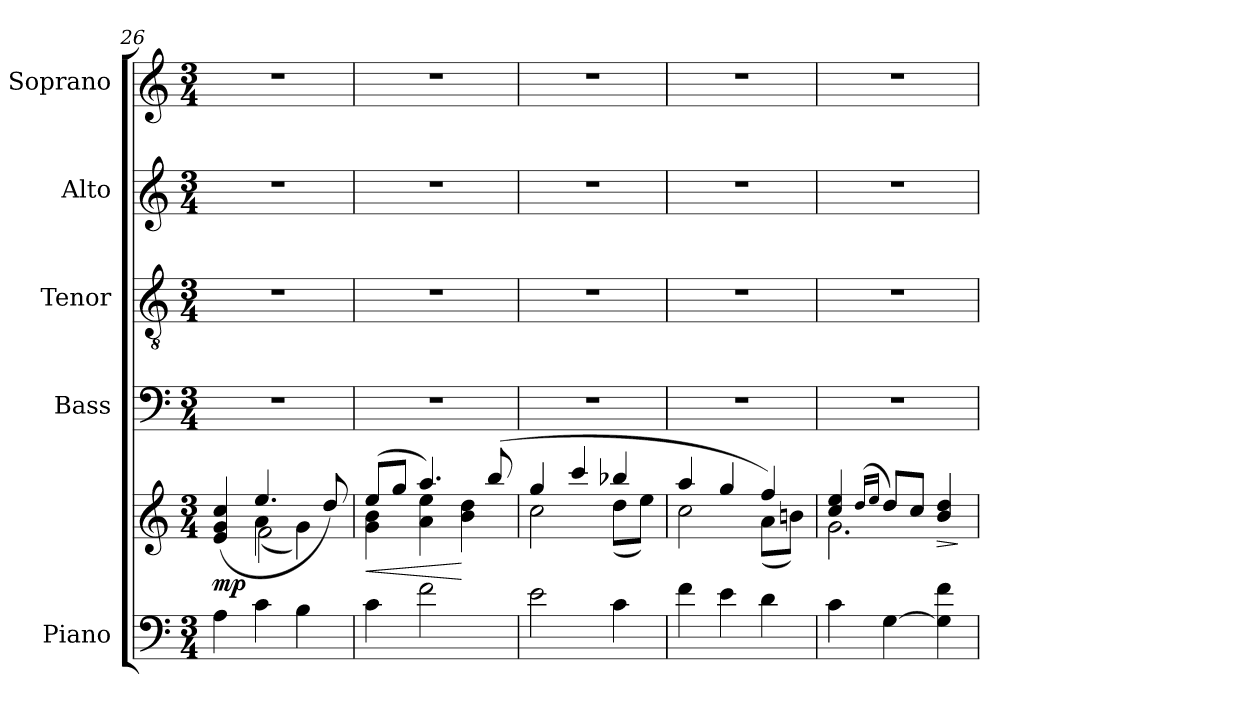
**kern	**kern	**dynam	**kern	**kern	**kern	**kern
*part5	*part5	*part5	*part4	*part3	*part2	*part1
*staff6	*staff5	*staff5/6	*staff4	*staff3	*staff2	*staff1
*I"Piano	*	*	*I"Bass	*I"Tenor	*I"Alto	*I"Soprano
*I'Pno.	*	*	*I'B.	*I'T.	*I'A.	*I'S.
*clefF4	*clefG2	*	*clefF4	*clefGv2	*clefG2	*clefG2
*	*	*	*	*ITrd7c12	*	*
*k[]	*k[]	*	*k[]	*k[]	*k[]	*k[]
*C:	*C:	*	*C:	*C:	*C:	*C:
*M3/4	*M3/4	*	*M3/4	*M3/4	*M3/4	*M3/4
=26	=26	=26	=26	=26	=26	=26
*	*^	*	*	*	*	*
*	*	*^	*	*	*	*	*
!	!	!	!	!	!LO:N:vis=1	!LO:N:vis=1	!LO:N:vis=1	!LO:N:vis=1
4Ai\	(4ei/ 4gi 4cci	4ryy	4ryy	mp	2.r	2.r	2.r	2.r
4ci\	4.eei/	(4ai\	2fi\	.	.	.	.	.
4Bi\	.	4gi\)	.	.	.	.	.	.
.	8ddi/)	.	.	.	.	.	.	.
*	*	*v	*v	*	*	*	*	*
!!LO:PB:g=z
=27	=27	=27	=27	=27	=27	=27	=27
!	!	!	!LO:HP:b	!LO:N:vis=1	!LO:N:vis=1	!LO:N:vis=1	!LO:N:vis=1
4ci\	(8eei/L	4gi\ 4bi	<	2.r	2.r	2.r	2.r
.	8ggi/J	.	.	.	.	.	.
2fi\	4.aai/)	4ai\ 4eei	.	.	.	.	.
.	.	4bi\ 4ddi	[	.	.	.	.
.	(8bbi/	.	.	.	.	.	.
=28	=28	=28	=28	=28	=28	=28	=28
!	!	!	!	!LO:N:vis=1	!LO:N:vis=1	!LO:N:vis=1	!LO:N:vis=1
2ei\	4ggi/	2cci\	.	2.r	2.r	2.r	2.r
.	4ccci/	.	.	.	.	.	.
4ci\	4bb-Xi/	(8ddi\L	.	.	.	.	.
.	.	8eei\J)	.	.	.	.	.
=29	=29	=29	=29	=29	=29	=29	=29
!	!	!	!	!LO:N:vis=1	!LO:N:vis=1	!LO:N:vis=1	!LO:N:vis=1
4fi\	4aai/	2cci\	.	2.r	2.r	2.r	2.r
4ei\	4ggi/	.	.	.	.	.	.
4di\	4ffi/)	(8ai\L	.	.	.	.	.
.	.	8bni\J)	.	.	.	.	.
=30	=30	=30	=30	=30	=30	=30	=30
!	!	!	!	!LO:N:vis=1	!LO:N:vis=1	!LO:N:vis=1	!LO:N:vis=1
4ci\	4cci/ 4eei	2.gi\	.	2.r	2.r	2.r	2.r
.	(16qddi/LL	.	.	.	.	.	.
.	16qeei/JJ	.	.	.	.	.	.
[<4Gi\	8ddi/L)	.	.	.	.	.	.
.	8cci/J	.	.	.	.	.	.
!	!	!	!LO:HP:b	!	!	!	!
4Gi\] 4fi	4bi/ 4ddi	.	>	.	.	.	.
*	*v	*v	*	*	*	*	*
.	.	]	.	.	.	.
=	=	=	=	=	=	=
*-	*-	*-	*-	*-	*-	*-
